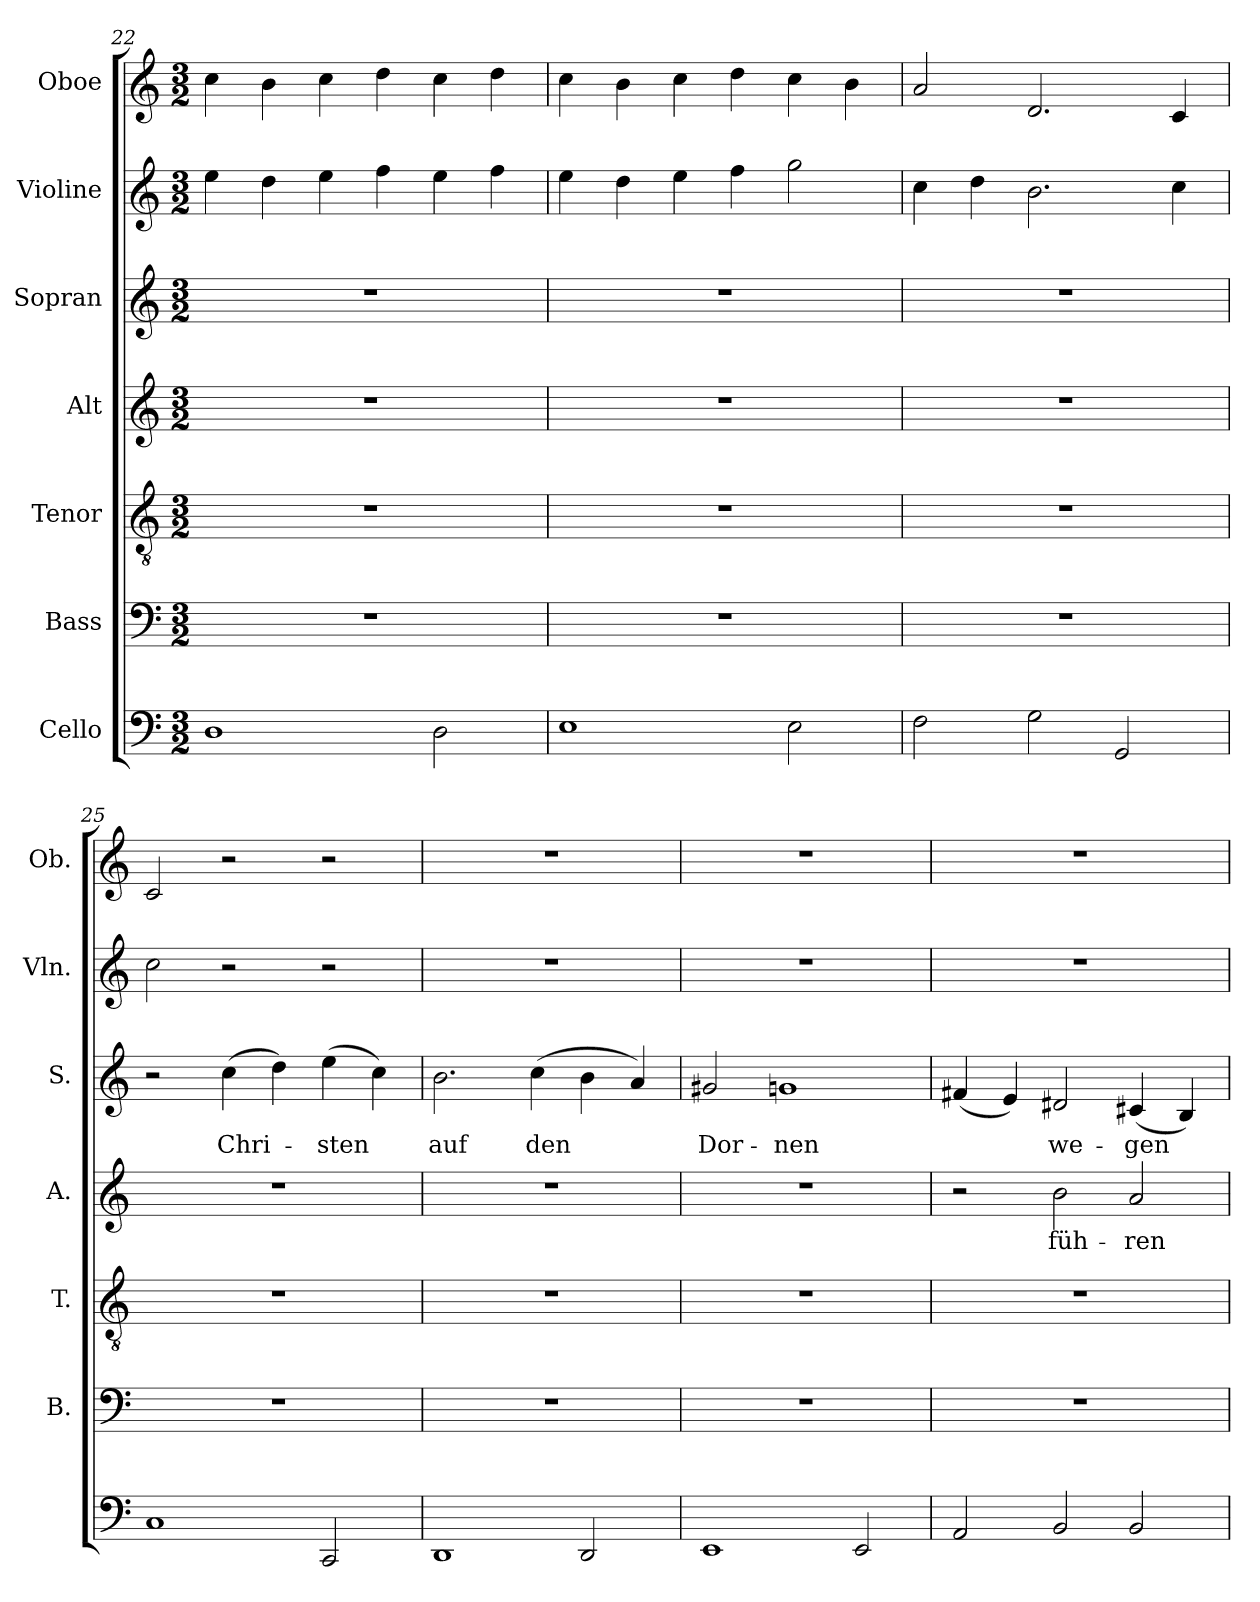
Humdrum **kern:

**kern	**kern	**kern	**kern	**text	**kern	**text	**kern	**kern
*part7	*part6	*part5	*part4	*part4	*part3	*part3	*part2	*part1
*staff7	*staff6	*staff5	*staff4	*staff4	*staff3	*staff3	*staff2	*staff1
*I"Cello	*I"Bass	*I"Tenor	*I"Alt	*	*I"Sopran	*	*I"Violine	*I"Oboe
*	*I'B.	*I'T.	*I'A.	*	*I'S.	*	*I'Vln.	*I'Ob.
*clefF4	*clefF4	*clefGv2	*clefG2	*	*clefG2	*	*clefG2	*clefG2
*	*	*ITrd7c12	*	*	*	*	*	*
*k[]	*k[]	*k[]	*k[]	*	*k[]	*	*k[]	*k[]
*C:	*C:	*C:	*C:	*	*C:	*	*C:	*C:
*M3/2	*M3/2	*M3/2	*M3/2	*	*M3/2	*	*M3/2	*M3/2
=22	=22	=22	=22	=22	=22	=22	=22	=22
!	!LO:N:vis=1	!LO:N:vis=1	!LO:N:vis=1	!	!LO:N:vis=1	!	!	!
1Di	1.r	1.r	1.r	.	1.r	.	4eei\	4cci\
.	.	.	.	.	.	.	4ddi\	4bi\
.	.	.	.	.	.	.	4eei\	4cci\
.	.	.	.	.	.	.	4ffi\	4ddi\
2Di\	.	.	.	.	.	.	4eei\	4cci\
.	.	.	.	.	.	.	4ffi\	4ddi\
=23	=23	=23	=23	=23	=23	=23	=23	=23
!	!LO:N:vis=1	!LO:N:vis=1	!LO:N:vis=1	!	!LO:N:vis=1	!	!	!
1Ei	1.r	1.r	1.r	.	1.r	.	4eei\	4cci\
.	.	.	.	.	.	.	4ddi\	4bi\
.	.	.	.	.	.	.	4eei\	4cci\
.	.	.	.	.	.	.	4ffi\	4ddi\
2Ei\	.	.	.	.	.	.	2ggi\	4cci\
.	.	.	.	.	.	.	.	4bi\
!!LO:LB:g=z
=24	=24	=24	=24	=24	=24	=24	=24	=24
!	!LO:N:vis=1	!LO:N:vis=1	!LO:N:vis=1	!	!LO:N:vis=1	!	!	!
2Fi\	1.r	1.r	1.r	.	1.r	.	4cci\	2ai/
.	.	.	.	.	.	.	4ddi\	.
2Gi\	.	.	.	.	.	.	2.bi\	2.di/
2GGi/	.	.	.	.	.	.	.	.
.	.	.	.	.	.	.	4cci\	4ci/
=25	=25	=25	=25	=25	=25	=25	=25	=25
!	!LO:N:vis=1	!LO:N:vis=1	!LO:N:vis=1	!	!	!	!	!
1Ci	1.r	1.r	1.r	.	2r	.	2cci\	2ci/
!	!	!	!	!	!	!LO:LY:b:color=#000000	!	!
.	.	.	.	.	(4cci\	Chri-	2r	2r
.	.	.	.	.	4ddi\)	.	.	.
!	!	!	!	!	!	!LO:LY:b:color=#000000	!	!
2CCi/	.	.	.	.	(4eei\	-sten	2r	2r
.	.	.	.	.	4cci\)	.	.	.
=26	=26	=26	=26	=26	=26	=26	=26	=26
!	!LO:N:vis=1	!LO:N:vis=1	!LO:N:vis=1	!	!	!	!	!
!	!	!	!	!	!	!LO:LY:b:color=#000000	!LO:N:vis=1	!LO:N:vis=1
1DDi	1.r	1.r	1.r	.	2.bi\	auf	1.r	1.r
!	!	!	!	!	!	!LO:LY:b:color=#000000	!	!
.	.	.	.	.	(4cci\	den	.	.
2DDi/	.	.	.	.	4bi\	.	.	.
.	.	.	.	.	4ai/)	.	.	.
=27	=27	=27	=27	=27	=27	=27	=27	=27
!	!LO:N:vis=1	!LO:N:vis=1	!LO:N:vis=1	!	!	!	!	!
!	!	!	!	!	!	!LO:LY:b:color=#000000	!LO:N:vis=1	!LO:N:vis=1
1EEi	1.r	1.r	1.r	.	2g#Xi/	Dor-	1.r	1.r
!	!	!	!	!	!	!LO:LY:b:color=#000000	!	!
.	.	.	.	.	1gni	-nen	.	.
2EEi/	.	.	.	.	.	.	.	.
=28	=28	=28	=28	=28	=28	=28	=28	=28
!	!LO:N:vis=1	!LO:N:vis=1	!	!	!	!	!LO:N:vis=1	!LO:N:vis=1
2AAi/	1.r	1.r	2r	.	(4f#Xi/	.	1.r	1.r
.	.	.	.	.	4ei/)	.	.	.
!	!	!	!	!LO:LY:b:color=#000000	!	!	!	!
!	!	!	!	!	!	!LO:LY:b:color=#000000	!	!
2BBi/	.	.	2bi\	füh-	2d#Xi/	we-	.	.
!	!	!	!	!LO:LY:b:color=#000000	!	!	!	!
!	!	!	!	!	!	!LO:LY:b:color=#000000	!	!
2BBi/	.	.	2ai/	-ren	(4c#Xi/	-gen	.	.
.	.	.	.	.	4Bi/)	.	.	.
=	=	=	=	=	=	=	=	=
*-	*-	*-	*-	*-	*-	*-	*-	*-
